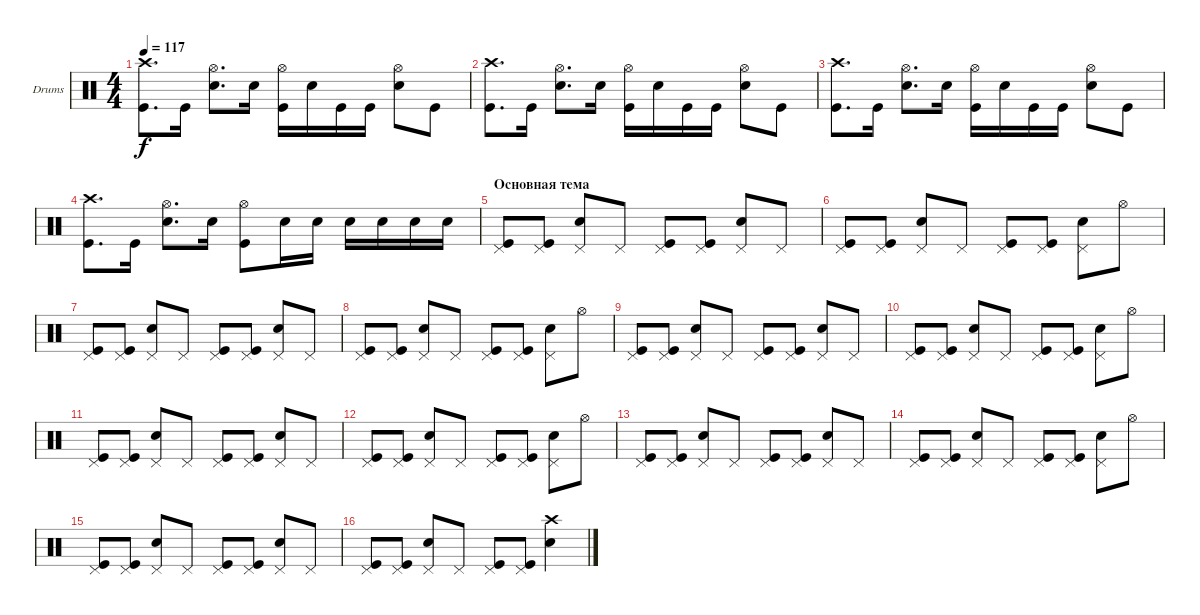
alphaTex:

\defaultSystemsLayout 4
\bracketExtendMode groupsimilarinstruments
\firstSystemTrackNameOrientation horizontal
\otherSystemsTrackNameOrientation horizontal
\track ("David E. Grohl" "Drums") {instrument percussion}
\staff {score}
\articulation defaults
\ts (4 4)
\tempo 117
\clef neutral
\scale
0.333333
\ks c
("Crash high (hit)" "Kick (hit)").8{d dy f} "Kick (hit)".16 ("Hi-Hat (open)" "Snare (hit) 2").8{d} "Snare (hit) 2".16 ("Hi-Hat (open)" "Kick (hit)").16 "Snare (hit) 2".16 "Kick (hit)".16 "Kick (hit)".16 ("Hi-Hat (open)" "Snare (hit) 2").8 "Kick (hit)".8 |
\scale
0.333333 ("Crash high (hit)" "Kick (hit)").8{d} "Kick (hit)".16 ("Hi-Hat (open)" "Snare (hit) 2").8{d} "Snare (hit) 2".16 ("Hi-Hat (open)" "Kick (hit)").16 "Snare (hit) 2".16 "Kick (hit)".16 "Kick (hit)".16 ("Hi-Hat (open)" "Snare (hit) 2").8 "Kick (hit)".8 |
\scale
0.333333 ("Crash high (hit)" "Kick (hit)").8{d} "Kick (hit)".16 ("Hi-Hat (open)" "Snare (hit) 2").8{d} "Snare (hit) 2".16 ("Hi-Hat (open)" "Kick (hit)").16 "Snare (hit) 2".16 "Kick (hit)".16 "Kick (hit)".16 ("Hi-Hat (open)" "Snare (hit) 2").8 "Kick (hit)".8 |
\scale
0.333333 ("Crash high (hit)" "Kick (hit)").8{d} "Kick (hit)".16 ("Hi-Hat (open)" "Snare (hit) 2").8{d} "Snare (hit) 2".16 ("Hi-Hat (open)" "Kick (hit)").8 "Snare (hit) 2".16 "Snare (hit) 2".16 "Snare (hit) 2".16 "Snare (hit) 2".16 "Snare (hit) 2".16 "Snare (hit) 2".16 |
\section ("" "Основная тема")
\scale
0.333333 ("Pedal Hi-Hat (hit)" "Kick (hit)").8 ("Pedal Hi-Hat (hit)" "Kick (hit)").8 ("Pedal Hi-Hat (hit)" "Snare (hit) 2").8 "Pedal Hi-Hat (hit)".8 ("Pedal Hi-Hat (hit)" "Kick (hit)").8 ("Pedal Hi-Hat (hit)" "Kick (hit)").8 ("Pedal Hi-Hat (hit)" "Snare (hit) 2").8 "Pedal Hi-Hat (hit)".8 |
\scale
0.333333 ("Pedal Hi-Hat (hit)" "Kick (hit)").8 ("Pedal Hi-Hat (hit)" "Kick (hit)").8 ("Pedal Hi-Hat (hit)" "Snare (hit) 2").8 "Pedal Hi-Hat (hit)".8 ("Pedal Hi-Hat (hit)" "Kick (hit)").8 ("Pedal Hi-Hat (hit)" "Kick (hit)").8 ("Pedal Hi-Hat (hit)" "Snare (hit) 2").8 "Hi-Hat (open)".8 |
\scale
0.333333 ("Pedal Hi-Hat (hit)" "Kick (hit)").8 ("Pedal Hi-Hat (hit)" "Kick (hit)").8 ("Pedal Hi-Hat (hit)" "Snare (hit) 2").8 "Pedal Hi-Hat (hit)".8 ("Pedal Hi-Hat (hit)" "Kick (hit)").8 ("Pedal Hi-Hat (hit)" "Kick (hit)").8 ("Pedal Hi-Hat (hit)" "Snare (hit) 2").8 "Pedal Hi-Hat (hit)".8 |
\scale
0.333333 ("Pedal Hi-Hat (hit)" "Kick (hit)").8 ("Pedal Hi-Hat (hit)" "Kick (hit)").8 ("Pedal Hi-Hat (hit)" "Snare (hit) 2").8 "Pedal Hi-Hat (hit)".8 ("Pedal Hi-Hat (hit)" "Kick (hit)").8 ("Pedal Hi-Hat (hit)" "Kick (hit)").8 ("Pedal Hi-Hat (hit)" "Snare (hit) 2").8 "Hi-Hat (open)".8 |
\scale
0.333333 ("Pedal Hi-Hat (hit)" "Kick (hit)").8 ("Pedal Hi-Hat (hit)" "Kick (hit)").8 ("Pedal Hi-Hat (hit)" "Snare (hit) 2").8 "Pedal Hi-Hat (hit)".8 ("Pedal Hi-Hat (hit)" "Kick (hit)").8 ("Pedal Hi-Hat (hit)" "Kick (hit)").8 ("Pedal Hi-Hat (hit)" "Snare (hit) 2").8 "Pedal Hi-Hat (hit)".8 |
\scale
0.333333 ("Pedal Hi-Hat (hit)" "Kick (hit)").8 ("Pedal Hi-Hat (hit)" "Kick (hit)").8 ("Pedal Hi-Hat (hit)" "Snare (hit) 2").8 "Pedal Hi-Hat (hit)".8 ("Pedal Hi-Hat (hit)" "Kick (hit)").8 ("Pedal Hi-Hat (hit)" "Kick (hit)").8 ("Pedal Hi-Hat (hit)" "Snare (hit) 2").8 "Hi-Hat (open)".8 |
\scale
0.333333 ("Pedal Hi-Hat (hit)" "Kick (hit)").8 ("Pedal Hi-Hat (hit)" "Kick (hit)").8 ("Pedal Hi-Hat (hit)" "Snare (hit) 2").8 "Pedal Hi-Hat (hit)".8 ("Pedal Hi-Hat (hit)" "Kick (hit)").8 ("Pedal Hi-Hat (hit)" "Kick (hit)").8 ("Pedal Hi-Hat (hit)" "Snare (hit) 2").8 "Pedal Hi-Hat (hit)".8 |
\scale
0.333333 ("Pedal Hi-Hat (hit)" "Kick (hit)").8 ("Pedal Hi-Hat (hit)" "Kick (hit)").8 ("Pedal Hi-Hat (hit)" "Snare (hit) 2").8 "Pedal Hi-Hat (hit)".8 ("Pedal Hi-Hat (hit)" "Kick (hit)").8 ("Pedal Hi-Hat (hit)" "Kick (hit)").8 ("Pedal Hi-Hat (hit)" "Snare (hit) 2").8 "Hi-Hat (open)".8 |
\scale
0.333333 ("Pedal Hi-Hat (hit)" "Kick (hit)").8 ("Pedal Hi-Hat (hit)" "Kick (hit)").8 ("Pedal Hi-Hat (hit)" "Snare (hit) 2").8 "Pedal Hi-Hat (hit)".8 ("Pedal Hi-Hat (hit)" "Kick (hit)").8 ("Pedal Hi-Hat (hit)" "Kick (hit)").8 ("Pedal Hi-Hat (hit)" "Snare (hit) 2").8 "Pedal Hi-Hat (hit)".8 |
\scale
0.333333 ("Pedal Hi-Hat (hit)" "Kick (hit)").8 ("Pedal Hi-Hat (hit)" "Kick (hit)").8 ("Pedal Hi-Hat (hit)" "Snare (hit) 2").8 "Pedal Hi-Hat (hit)".8 ("Pedal Hi-Hat (hit)" "Kick (hit)").8 ("Pedal Hi-Hat (hit)" "Kick (hit)").8 ("Pedal Hi-Hat (hit)" "Snare (hit) 2").8 "Hi-Hat (open)".8 |
\scale
0.333333 ("Pedal Hi-Hat (hit)" "Kick (hit)").8 ("Pedal Hi-Hat (hit)" "Kick (hit)").8 ("Pedal Hi-Hat (hit)" "Snare (hit) 2").8 "Pedal Hi-Hat (hit)".8 ("Pedal Hi-Hat (hit)" "Kick (hit)").8 ("Pedal Hi-Hat (hit)" "Kick (hit)").8 ("Pedal Hi-Hat (hit)" "Snare (hit) 2").8 "Pedal Hi-Hat (hit)".8 |
\scale
0.333333 ("Pedal Hi-Hat (hit)" "Kick (hit)").8 ("Pedal Hi-Hat (hit)" "Kick (hit)").8 ("Pedal Hi-Hat (hit)" "Snare (hit) 2").8 "Pedal Hi-Hat (hit)".8 ("Pedal Hi-Hat (hit)" "Kick (hit)").8 ("Pedal Hi-Hat (hit)" "Kick (hit)").8 ("Crash high (hit)" "Snare (hit) 2").4
